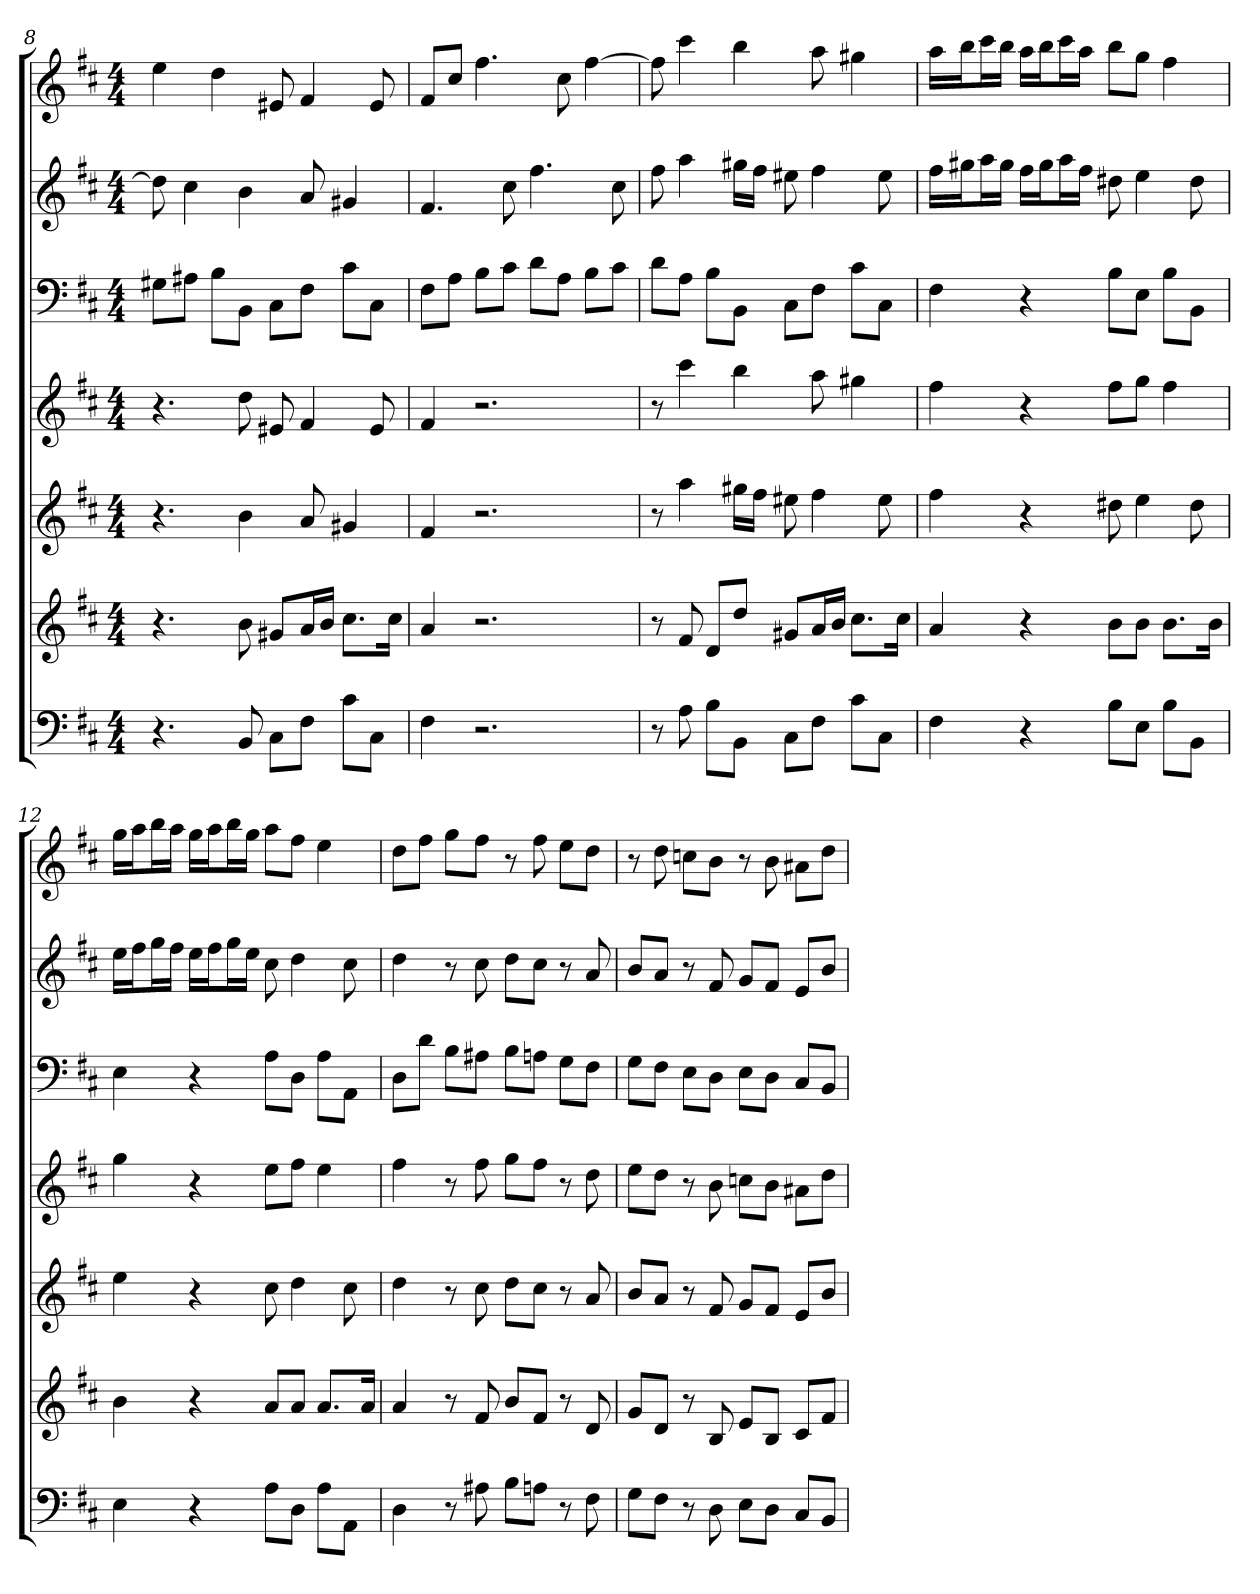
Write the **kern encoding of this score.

**kern	**kern	**kern	**kern	**kern	**kern	**kern
*part7	*part6	*part5	*part4	*part3	*part2	*part1
*staff7	*staff6	*staff5	*staff4	*staff3	*staff2	*staff1
*k[f#c#]	*k[f#c#]	*k[f#c#]	*k[f#c#]	*k[f#c#]	*k[f#c#]	*k[f#c#]
*b:	*b:	*b:	*b:	*b:	*b:	*b:
*M4/4	*M4/4	*M4/4	*M4/4	*M4/4	*M4/4	*M4/4
=8	=8	=8	=8	=8	=8	=8
4.r	4.r	4.r	4.r	8G#XL	8dd]	4ee
.	.	.	.	8A#XJ	4cc#	.
.	.	.	.	8BL	.	4dd
8BB	8b	4b	8dd	8BBJ	4b	.
8C#L	8g#XL	.	8e#X	8C#L	.	8e#X
8F#J	16aL	8a	4f#	8F#J	8a	4f#
.	16bJJ	.	.	.	.	.
8c#L	8.cc#L	4g#X	.	8c#L	4g#X	.
8C#J	.	.	8e#	8C#J	.	8e#
.	16cc#Jk	.	.	.	.	.
=9	=9	=9	=9	=9	=9	=9
4F#	4a	4f#	4f#	8F#L	4.f#	8f#L
.	.	.	.	8AJ	.	8cc#J
2.r	2.r	2.r	2.r	8BL	.	4.ff#
.	.	.	.	8c#J	8cc#	.
.	.	.	.	8dL	4.ff#	.
.	.	.	.	8AJ	.	8cc#
.	.	.	.	8BL	.	[4ff#
.	.	.	.	8c#J	8cc#	.
=10	=10	=10	=10	=10	=10	=10
8r	8r	8r	8r	8dL	8ff#	8ff#]
8A	8f#	4aa	4ccc#	8AJ	4aa	4ccc#
8BL	8dL	.	.	8BL	.	.
8BBJ	8ddJ	16gg#XLL	4bb	8BBJ	16gg#XLL	4bb
.	.	16ff#JJ	.	.	16ff#JJ	.
8C#L	8g#XL	8ee#X	.	8C#L	8ee#X	.
8F#J	16aL	4ff#	8aa	8F#J	4ff#	8aa
.	16bJJ	.	.	.	.	.
8c#L	8.cc#L	.	4gg#X	8c#L	.	4gg#X
8C#J	.	8ee#	.	8C#J	8ee#	.
.	16cc#Jk	.	.	.	.	.
=11	=11	=11	=11	=11	=11	=11
4F#	4a	4ff#	4ff#	4F#	16ff#LL	16aaLL
.	.	.	.	.	16gg#XJ	16bbJ
.	.	.	.	.	16aaL	16ccc#L
.	.	.	.	.	16gg#JJ	16bbJJ
4r	4r	4r	4r	4r	16ff#LL	16aaLL
.	.	.	.	.	16gg#J	16bbJ
.	.	.	.	.	16aaL	16ccc#L
.	.	.	.	.	16ff#JJ	16aaJJ
8BL	8bL	8dd#X	8ff#L	8BL	8dd#X	8bbL
8EJ	8bJ	4ee	8ggJ	8EJ	4ee	8ggJ
8BL	8.bL	.	4ff#	8BL	.	4ff#
8BBJ	.	8dd#	.	8BBJ	8dd#	.
.	16bJk	.	.	.	.	.
=12	=12	=12	=12	=12	=12	=12
4E	4b	4ee	4gg	4E	16eeLL	16ggLL
.	.	.	.	.	16ff#J	16aaJ
.	.	.	.	.	16ggL	16bbL
.	.	.	.	.	16ff#JJ	16aaJJ
4r	4r	4r	4r	4r	16eeLL	16ggLL
.	.	.	.	.	16ff#J	16aaJ
.	.	.	.	.	16ggL	16bbL
.	.	.	.	.	16eeJJ	16ggJJ
8AL	8aL	8cc#	8eeL	8AL	8cc#	8aaL
8DJ	8aJ	4dd	8ff#J	8DJ	4dd	8ff#J
8AL	8.aL	.	4ee	8AL	.	4ee
8AAJ	.	8cc#	.	8AAJ	8cc#	.
.	16aJk	.	.	.	.	.
=13	=13	=13	=13	=13	=13	=13
4D	4a	4dd	4ff#	8DL	4dd	8ddL
.	.	.	.	8dJ	.	8ff#J
8r	8r	8r	8r	8BL	8r	8ggL
8A#X	8f#	8cc#	8ff#	8A#XJ	8cc#	8ff#J
8BL	8bL	8ddL	8ggL	8BL	8ddL	8r
8AnJ	8f#J	8cc#J	8ff#J	8AnJ	8cc#J	8ff#
8r	8r	8r	8r	8GL	8r	8eeL
8F#	8d	8a	8dd	8F#J	8a	8ddJ
=14	=14	=14	=14	=14	=14	=14
8GL	8gL	8bL	8eeL	8GL	8bL	8r
8F#J	8dJ	8aJ	8ddJ	8F#J	8aJ	8dd
8r	8r	8r	8r	8EL	8r	8ccnL
8D	8B	8f#	8b	8DJ	8f#	8bJ
8EL	8eL	8gL	8ccnL	8EL	8gL	8r
8DJ	8BJ	8f#J	8bJ	8DJ	8f#J	8b
8C#L	8c#L	8eL	8a#XL	8C#L	8eL	8a#XL
8BBJ	8f#J	8bJ	8ddJ	8BBJ	8bJ	8ddJ
=	=	=	=	=	=	=
*-	*-	*-	*-	*-	*-	*-
